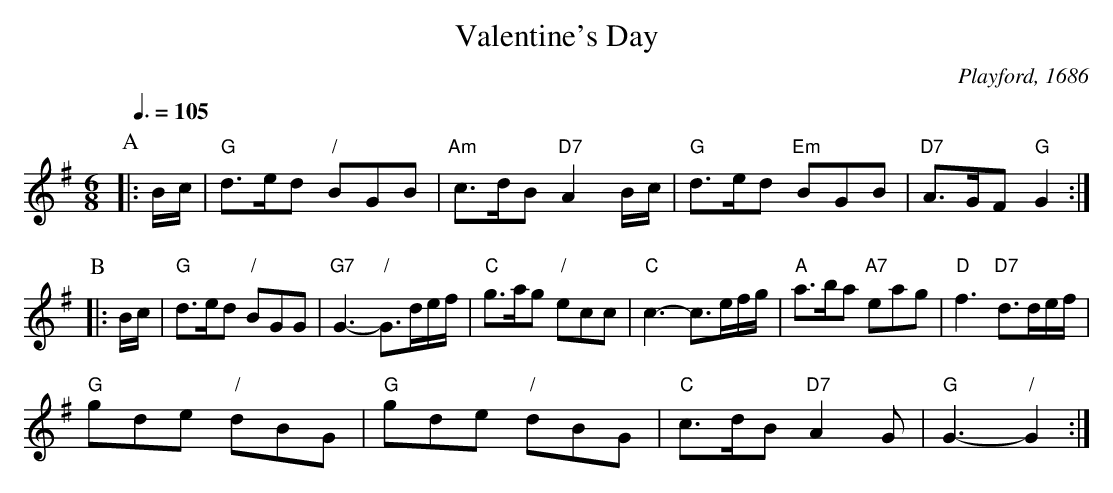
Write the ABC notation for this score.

X:1
T:Valentine's Day
C:Playford, 1686
M:6/8
L:1/8
Q:3/8=105
K:G
P:A
|: B/c/ | "G"d>ed "/"BGB | "Am"c>dB "D7"A2B/c/ | "G"d>ed "Em"BGB | "D7"A>GF "G"G2 :|
P:B
|: B/c/ | "G"d>ed "/"BGG | "G7"G3- "/"G3/d/e/f/ | "C"g>ag "/"ecc | "C"c3-c3/e/f/g/ | "A"a>ba "A7"eag |\
"D"f3 "D7"d3/d/e/f/ |
"G"gde "/"dBG | "G"gde "/"dBG | "C"c>dB "D7"A2G | "G"G3- "/"G2 :|
